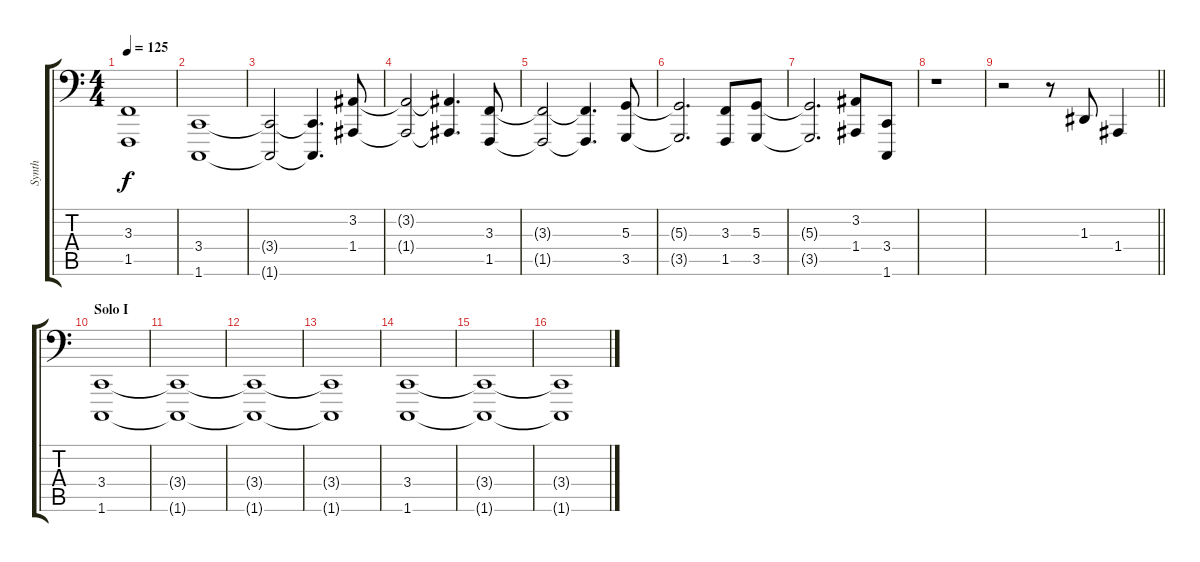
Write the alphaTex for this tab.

\track ("Synth" "Synth") {instrument lead2sawtooth}
\staff {score tabs}
\tuning (C3 G2 D2 A1 E1 B0) {hide}
\ts (4 4)
\tempo 125
\clef f4
\ks c
(3.3{t} 1.5{t}).1{dy f} |
(3.4 1.6).1 |
(3.4{t} 1.6{t}).2 (3.4{t} 1.6{t}).4{d} (3.2 1.4).8 |
(3.2{t} 1.4{t}).2 (3.2{t} 1.4{t}).4{d} (3.3 1.5).8 |
(3.3{t} 1.5{t}).2 (3.3{t} 1.5{t}).4{d} (5.3 3.5).8 |
(5.3{t} 3.5{t}).2{d} (3.3 1.5).8 (5.3 3.5).8 |
(5.3{t} 3.5{t}).2{d} (3.2 1.4).8 (3.4 1.6).8 |
r.1 |
\barLineRight lightlight
r.2 r.8 1.3.8 1.4.4 |
\section ("" "Solo I")
(3.4 1.6).1 |
(3.4{t} 1.6{t}).1 |
(3.4{t} 1.6{t}).1 |
(3.4{t} 1.6{t}).1 |
(3.4 1.6).1 |
(3.4{t} 1.6{t}).1 |
(3.4{t} 1.6{t}).1
